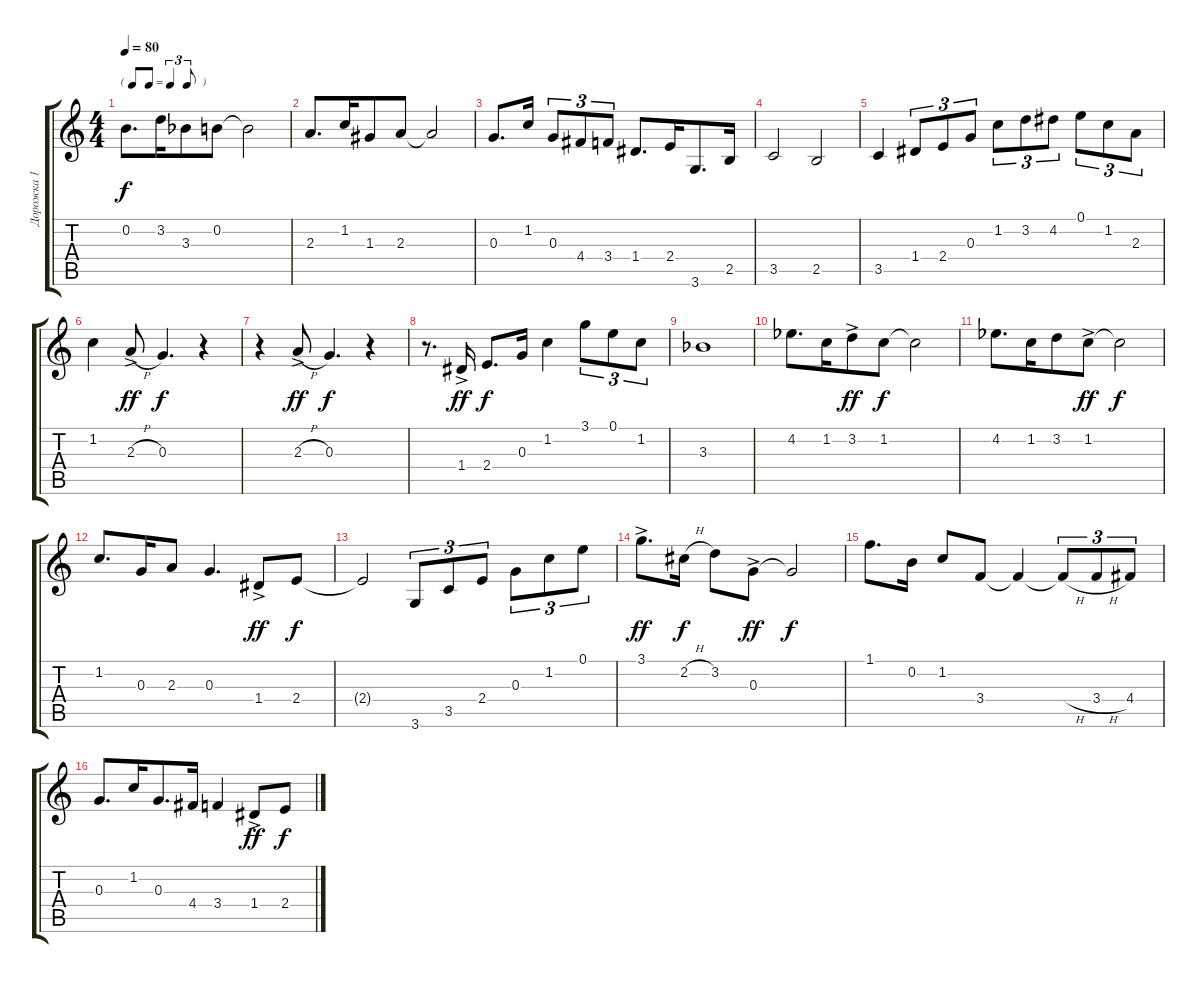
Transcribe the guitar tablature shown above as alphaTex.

\track ("Дорожка 1" "Дорожка 1") {instrument acousticguitarsteel}
\staff {score tabs}
\tuning (E4 B3 G3 D3 A2 E2) {hide}
\ts (4 4)
\tf triplet8th
\tempo 80
\clef g2
\ks c
0.2.8{d dy f} 3.2.16{beam merge} 3.3{acc b}.8 0.2.8 0.2{t}.2 |
2.3.8{d} 1.2.16{beam merge} 1.3.8 2.3.8 2.3{t}.2 |
0.3.8{d} 1.2.16 0.3.8{tu (3 2)} 4.4.8{tu (3 2)} 3.4.8{tu (3 2)} 1.4.8{d} 2.4.16{beam merge} 3.6.8{d} 2.5.16 |
3.5.2 2.5.2 |
3.5.4 1.4.8{tu (3 2)} 2.4.8{tu (3 2)} 0.3.8{tu (3 2)} 1.2.8{tu (3 2)} 3.2.8{tu (3 2)} 4.2.8{tu (3 2)} 0.1.8{tu (3 2)} 1.2.8{tu (3 2)} 2.3.8{tu (3 2)} |
1.2.4 2.3{h ac}.8{dy ff} 0.3.4{d dy f} r.4 |
r.4 2.3{h ac}.8{dy ff} 0.3.4{d dy f} r.4 |
r.8{d} 1.4{ac}.16{dy ff} 2.4.8{d dy f} 0.3.16 1.2.4 3.1.8{tu (3 2)} 0.1.8{tu (3 2)} 1.2.8{tu (3 2)} |
3.3{acc b}.1 |
4.2{acc b}.8{d} 1.2.16{beam merge} 3.2{ac}.8{dy ff} 1.2.8{dy f} 1.2{t}.2 |
4.2{acc b}.8{d} 1.2.16{beam merge} 3.2.8 1.2{ac}.8{dy ff} 1.2{t}.2{dy f} |
1.2.8{d} 0.3.16{beam merge} 2.3.8 0.3.4{d} 1.4{ac}.8{dy ff} 2.4.8{dy f} |
2.4{t}.2 3.6.8{tu (3 2)} 3.5.8{tu (3 2)} 2.4.8{tu (3 2)} 0.3.8{tu (3 2)} 1.2.8{tu (3 2)} 0.1.8{tu (3 2)} |
3.1{ac}.8{d dy ff} 2.2{h}.16{dy f} 3.2.8 0.3{ac}.8{dy ff} 0.3{t}.2{dy f} |
1.1.8{d} 0.2.16 1.2.8 3.4.8 3.4{t}.4 3.4{h t}.8{tu (3 2)} 3.4{h}.8{tu (3 2)} 4.4.8{tu (3 2)} |
0.3.8{d} 1.2.16{beam merge} 0.3.8{d} 4.4.16 3.4.4 1.4{ac}.8{dy ff} 2.4.8{dy f}
